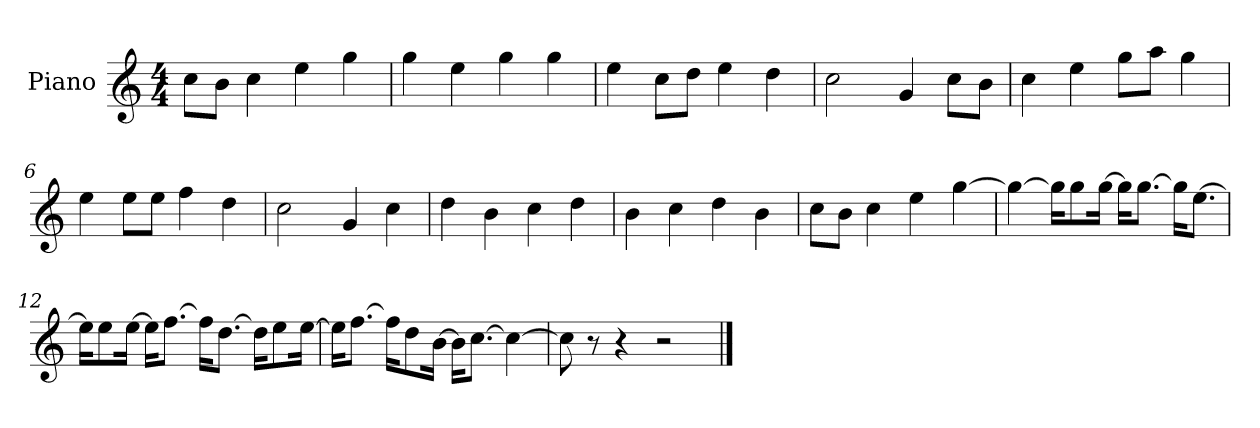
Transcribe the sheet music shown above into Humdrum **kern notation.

**kern
*part1
*staff1
*I"Piano
*I'P-no
*clefG2
*k[]
*M4/4
*MM90
=1
8cc\L
8b\J
4cc\
4ee\
4gg\
=2
4gg\
4ee\
4gg\
4gg\
=3
4ee\
8cc\L
8dd\J
4ee\
4dd\
=4
2cc\
4g/
8cc\L
8b\J
=5
4cc\
4ee\
8gg\L
8aa\J
4gg\
=6
4ee\
8ee\L
8ee\J
4ff\
4dd\
=7
2cc\
4g/
4cc\
=8
4dd\
4b\
4cc\
4dd\
!!LO:LB:g=z
=9
4b\
4cc\
4dd\
4b\
=10
8cc\L
8b\J
4cc\
4ee\
[4gg\
=11
4gg\_
16gg\KL]
8gg\
[16gg\Jk
16gg\KL]
[8.gg\J
16gg\KL]
[8.ee\J
=12
16ee\KL]
8ee\
[16ee\Jk
16ee\KL]
[8.ff\J
16ff\KL]
[8.dd\J
16dd\KL]
8ee\
[16ee\Jk
=13
16ee\KL]
[8.ff\J
16ff\KL]
8dd\
[16b\Jk
16b\KL]
[8.cc\J
4cc\_
=14
8cc\]
8r
4r
2r
==
*-
